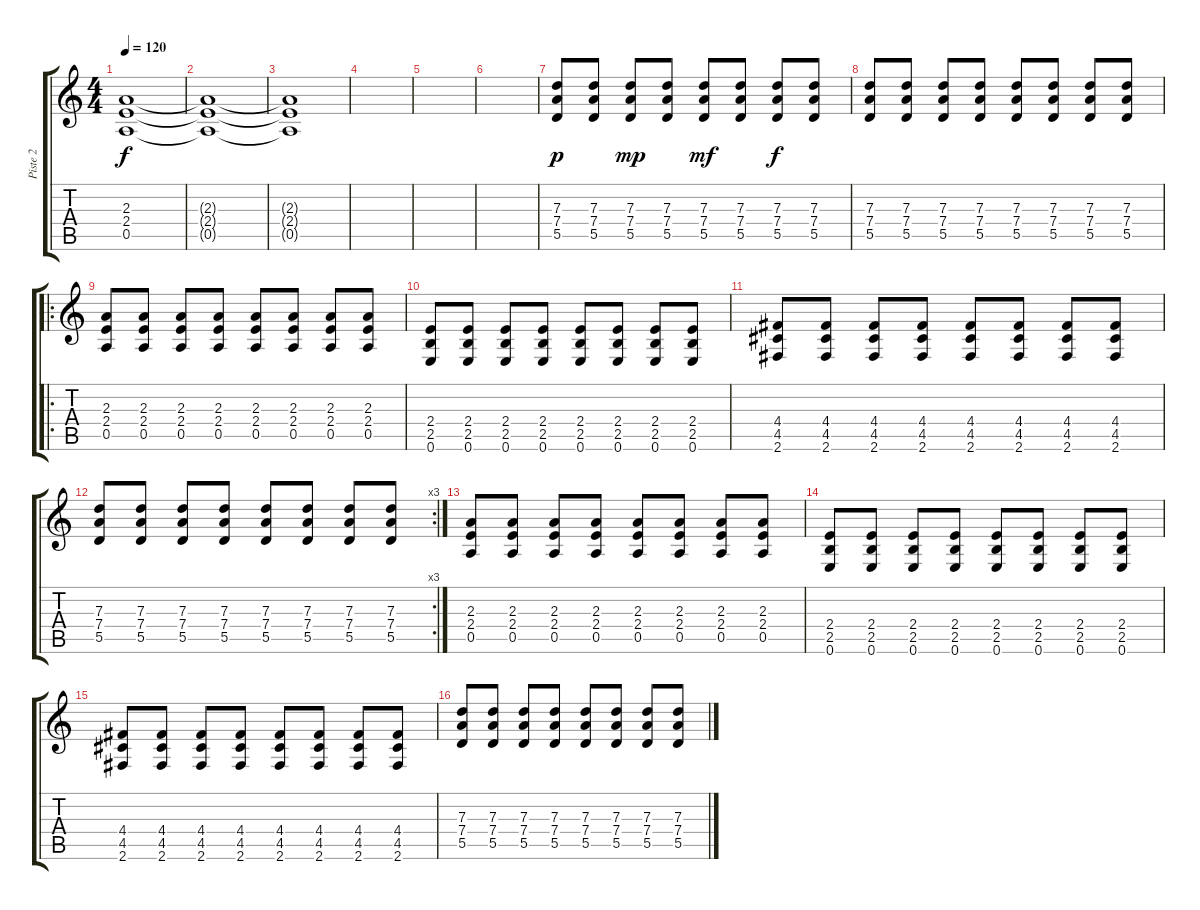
\track ("Piste 2" "Piste 2") {instrument electricguitarclean}
\staff {score tabs}
\tuning (E4 B3 G3 D3 A2 E2) {hide}
\ts (4 4)
\tempo 120
\clef g2
\ks c
(2.3 2.4 0.5).1{dy f} |
(2.3{t} 2.4{t} 0.5{t}).1 |
(2.3{t} 2.4{t} 0.5{t}).1 |
|
|
|
(7.3 7.4 5.5).8{dy p} (7.3 7.4 5.5).8 (7.3 7.4 5.5).8{dy mp} (7.3 7.4 5.5).8 (7.3 7.4 5.5).8{dy mf} (7.3 7.4 5.5).8 (7.3 7.4 5.5).8{dy f} (7.3 7.4 5.5).8 |
(7.3 7.4 5.5).8 (7.3 7.4 5.5).8 (7.3 7.4 5.5).8 (7.3 7.4 5.5).8 (7.3 7.4 5.5).8 (7.3 7.4 5.5).8 (7.3 7.4 5.5).8 (7.3 7.4 5.5).8 |
\ro
(2.3 2.4 0.5).8{volume 11} (2.3 2.4 0.5).8 (2.3 2.4 0.5).8 (2.3 2.4 0.5).8 (2.3 2.4 0.5).8 (2.3 2.4 0.5).8 (2.3 2.4 0.5).8 (2.3 2.4 0.5).8 |
(2.4 2.5 0.6).8 (2.4 2.5 0.6).8 (2.4 2.5 0.6).8 (2.4 2.5 0.6).8 (2.4 2.5 0.6).8 (2.4 2.5 0.6).8 (2.4 2.5 0.6).8 (2.4 2.5 0.6).8 |
(4.4 4.5 2.6).8 (4.4 4.5 2.6).8 (4.4 4.5 2.6).8 (4.4 4.5 2.6).8 (4.4 4.5 2.6).8 (4.4 4.5 2.6).8 (4.4 4.5 2.6).8 (4.4 4.5 2.6).8 |
\rc 3
(7.3 7.4 5.5).8 (7.3 7.4 5.5).8 (7.3 7.4 5.5).8 (7.3 7.4 5.5).8 (7.3 7.4 5.5).8 (7.3 7.4 5.5).8 (7.3 7.4 5.5).8 (7.3 7.4 5.5).8 |
(2.3 2.4 0.5).8{volume 11} (2.3 2.4 0.5).8 (2.3 2.4 0.5).8 (2.3 2.4 0.5).8 (2.3 2.4 0.5).8 (2.3 2.4 0.5).8 (2.3 2.4 0.5).8 (2.3 2.4 0.5).8 |
(2.4 2.5 0.6).8 (2.4 2.5 0.6).8 (2.4 2.5 0.6).8 (2.4 2.5 0.6).8 (2.4 2.5 0.6).8 (2.4 2.5 0.6).8 (2.4 2.5 0.6).8 (2.4 2.5 0.6).8 |
(4.4 4.5 2.6).8 (4.4 4.5 2.6).8 (4.4 4.5 2.6).8 (4.4 4.5 2.6).8 (4.4 4.5 2.6).8 (4.4 4.5 2.6).8 (4.4 4.5 2.6).8 (4.4 4.5 2.6).8 |
(7.3 7.4 5.5).8 (7.3 7.4 5.5).8 (7.3 7.4 5.5).8 (7.3 7.4 5.5).8 (7.3 7.4 5.5).8 (7.3 7.4 5.5).8 (7.3 7.4 5.5).8 (7.3 7.4 5.5).8
